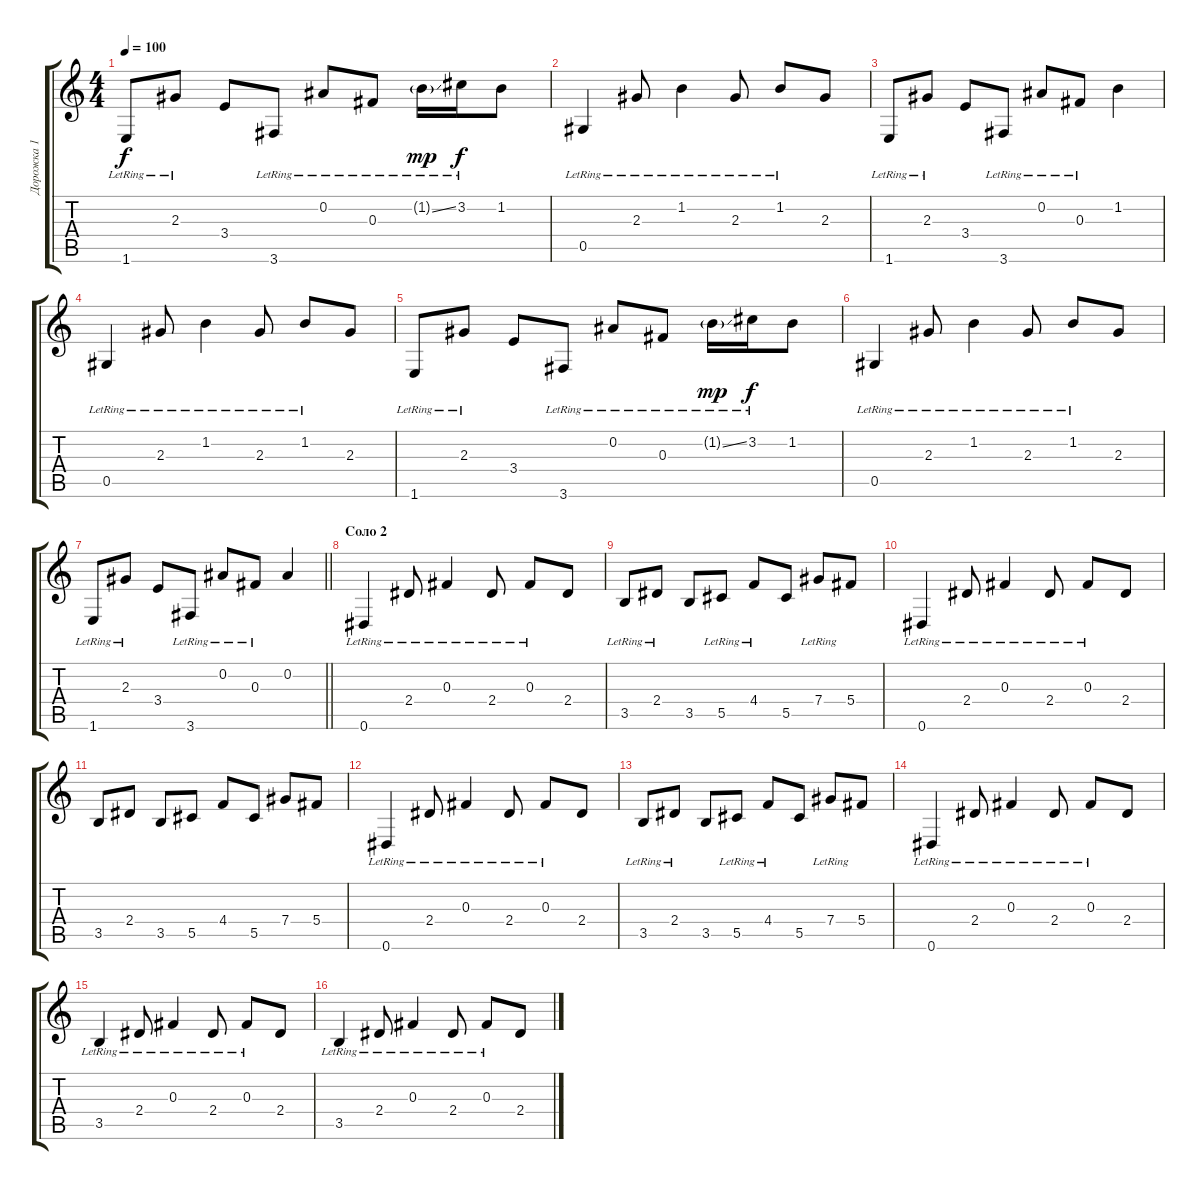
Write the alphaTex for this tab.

\track ("Дорожка 1" "Дорожка 1") {instrument acousticguitarsteel}
\staff {score tabs}
\tuning (Eb4 Bb3 Gb3 Db3 Ab2 Eb2) {hide}
\ts (4 4)
\tempo 100
\clef g2
\ks c
1.6{lr}.8{dy f} 2.3{lr}.8 3.4.8 3.6{lr}.8 0.2{lr}.8 0.3{lr}.8 1.2{ss g lr}.16{dy mp} 3.2{lr}.16{dy f} 1.2.8 |
0.5{lr}.4 2.3{lr}.8 1.2{lr}.4 2.3{lr}.8 1.2{lr}.8 2.3.8 |
1.6{lr}.8 2.3{lr}.8 3.4.8 3.6{lr}.8 0.2{lr}.8 0.3{lr}.8 1.2.4 |
0.5{lr}.4 2.3{lr}.8 1.2{lr}.4 2.3{lr}.8 1.2{lr}.8 2.3.8 |
1.6{lr}.8 2.3{lr}.8 3.4.8 3.6{lr}.8 0.2{lr}.8 0.3{lr}.8 1.2{ss g lr}.16{dy mp} 3.2{lr}.16{dy f} 1.2.8 |
0.5{lr}.4 2.3{lr}.8 1.2{lr}.4 2.3{lr}.8 1.2{lr}.8 2.3.8 |
\barLineRight lightlight
1.6{lr}.8 2.3{lr}.8 3.4.8 3.6{lr}.8 0.2{lr}.8 0.3{lr}.8 0.2.4 |
\section ("" "Соло 2")
0.6{lr}.4 2.4{lr}.8 0.3{lr}.4 2.4{lr}.8 0.3{lr}.8 2.4.8 |
3.5{lr}.8 2.4{lr}.8 3.5.8 5.5{lr}.8 4.4{lr}.8 5.5.8 7.4{lr}.8 5.4.8 |
0.6{lr}.4 2.4{lr}.8 0.3{lr}.4 2.4{lr}.8 0.3{lr}.8 2.4.8 |
3.5.8 2.4.8 3.5.8 5.5.8 4.4.8 5.5.8 7.4.8 5.4.8 |
0.6{lr}.4 2.4{lr}.8 0.3{lr}.4 2.4{lr}.8 0.3{lr}.8 2.4.8 |
3.5{lr}.8 2.4{lr}.8 3.5.8 5.5{lr}.8 4.4{lr}.8 5.5.8 7.4{lr}.8 5.4.8 |
0.6{lr}.4 2.4{lr}.8 0.3{lr}.4 2.4{lr}.8 0.3{lr}.8 2.4.8 |
3.5{lr}.4 2.4{lr}.8 0.3{lr}.4 2.4{lr}.8 0.3{lr}.8 2.4.8 |
3.5{lr}.4 2.4{lr}.8 0.3{lr}.4 2.4{lr}.8 0.3{lr}.8 2.4.8
